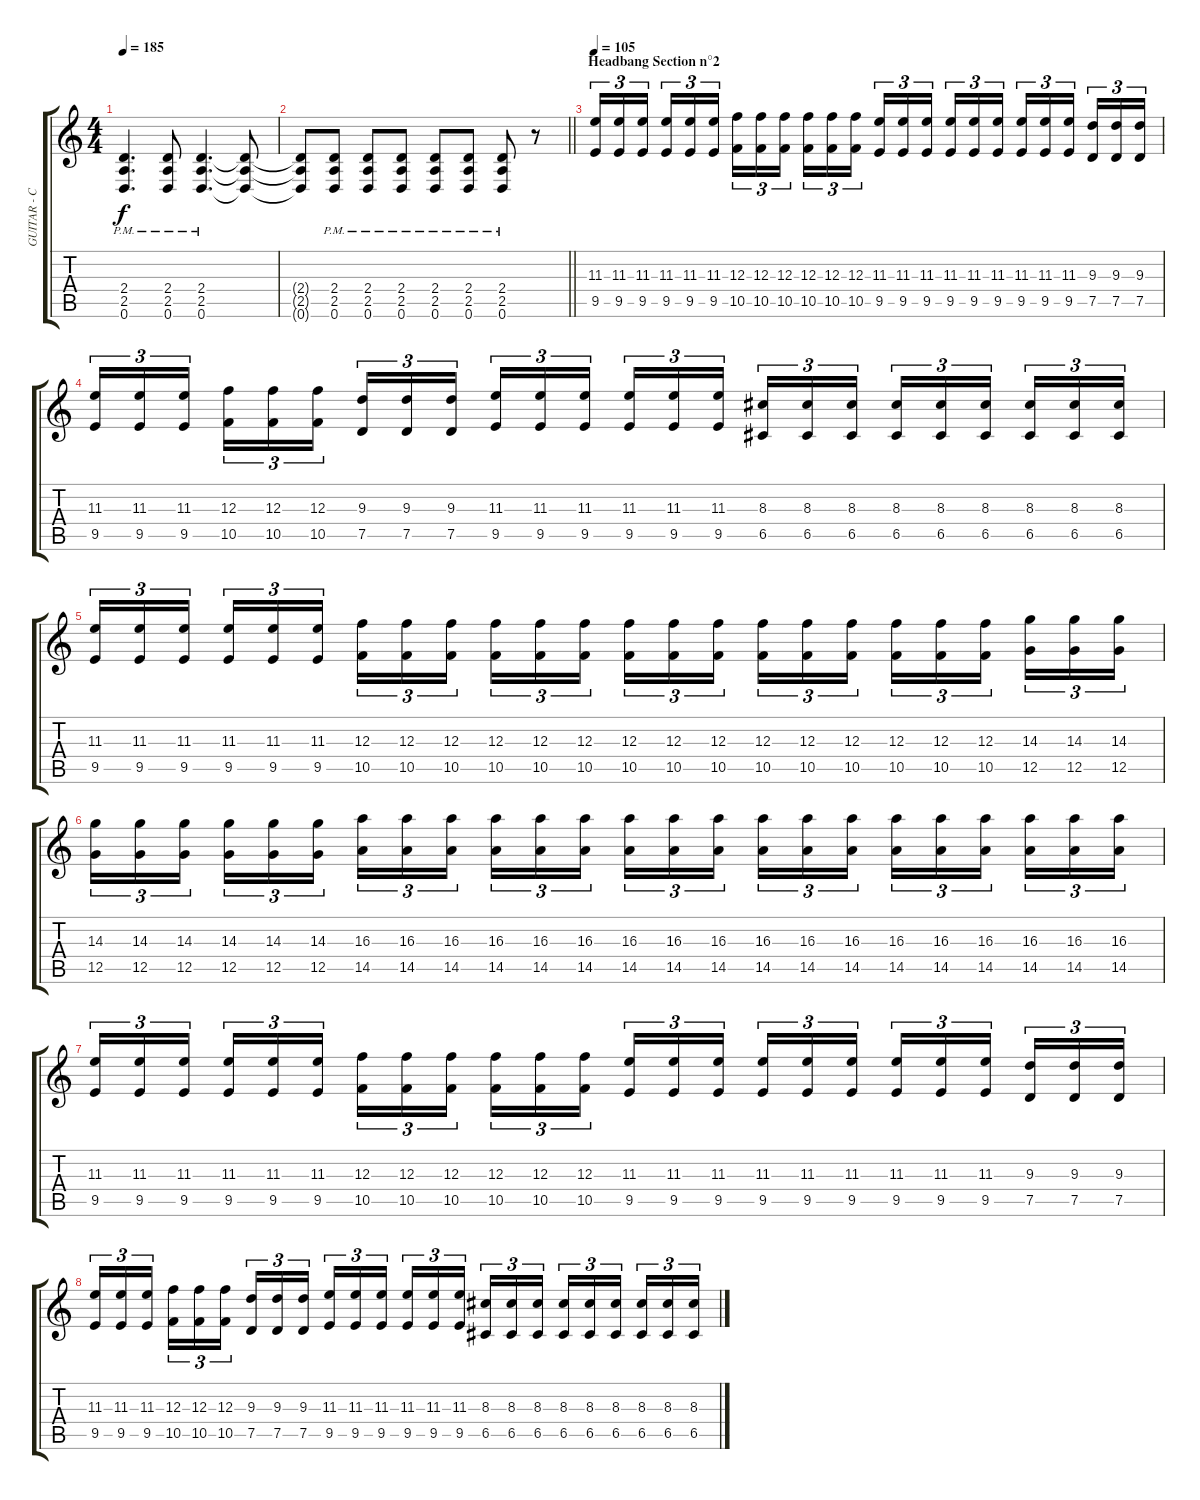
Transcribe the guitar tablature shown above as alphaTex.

\track ("GUITAR - Christian Andreu" "GUITAR - C") {instrument distortionguitar}
\staff {score tabs}
\tuning (D4 A3 F3 C3 G2 D2) {hide}
\ts (4 4)
\tempo 185
\clef g2
\ks c
(2.4{pm} 2.5{pm} 0.6{pm}).4{d dy f} (2.4{pm} 2.5{pm} 0.6{pm}).8 (2.4{pm} 2.5{pm} 0.6{pm}).4{d} (2.4{t} 2.5{t} 0.6{t}).8 |
\barLineRight lightlight
(2.4{t} 2.5{t} 0.6{t}).8 (2.4{pm} 2.5{pm} 0.6{pm}).8 (2.4{pm} 2.5{pm} 0.6{pm}).8 (2.4{pm} 2.5{pm} 0.6{pm}).8 (2.4{pm} 2.5{pm} 0.6{pm}).8 (2.4{pm} 2.5{pm} 0.6{pm}).8 (2.4{pm} 2.5{pm} 0.6{pm}).8 r.8 |
\section ("" "Headbang Section n°2")
\tempo 105
(11.3 9.5).16{tu (3 2)} (11.3 9.5).16{tu (3 2)} (11.3 9.5).16{tu (3 2) beam splitsecondary} (11.3 9.5).16{tu (3 2)} (11.3 9.5).16{tu (3 2)} (11.3 9.5).16{tu (3 2)} (12.3 10.5).16{tu (3 2)} (12.3 10.5).16{tu (3 2)} (12.3 10.5).16{tu (3 2) beam splitsecondary} (12.3 10.5).16{tu (3 2)} (12.3 10.5).16{tu (3 2)} (12.3 10.5).16{tu (3 2)} (11.3 9.5).16{tu (3 2)} (11.3 9.5).16{tu (3 2)} (11.3 9.5).16{tu (3 2) beam splitsecondary} (11.3 9.5).16{tu (3 2)} (11.3 9.5).16{tu (3 2)} (11.3 9.5).16{tu (3 2)} (11.3 9.5).16{tu (3 2)} (11.3 9.5).16{tu (3 2)} (11.3 9.5).16{tu (3 2) beam splitsecondary} (9.3 7.5).16{tu (3 2)} (9.3 7.5).16{tu (3 2)} (9.3 7.5).16{tu (3 2)} |
(11.3 9.5).16{tu (3 2)} (11.3 9.5).16{tu (3 2)} (11.3 9.5).16{tu (3 2) beam splitsecondary} (12.3 10.5).16{tu (3 2)} (12.3 10.5).16{tu (3 2)} (12.3 10.5).16{tu (3 2)} (9.3 7.5).16{tu (3 2)} (9.3 7.5).16{tu (3 2)} (9.3 7.5).16{tu (3 2) beam splitsecondary} (11.3 9.5).16{tu (3 2)} (11.3 9.5).16{tu (3 2)} (11.3 9.5).16{tu (3 2)} (11.3 9.5).16{tu (3 2)} (11.3 9.5).16{tu (3 2)} (11.3 9.5).16{tu (3 2) beam splitsecondary} (8.3 6.5).16{tu (3 2)} (8.3 6.5).16{tu (3 2)} (8.3 6.5).16{tu (3 2)} (8.3 6.5).16{tu (3 2)} (8.3 6.5).16{tu (3 2)} (8.3 6.5).16{tu (3 2) beam splitsecondary} (8.3 6.5).16{tu (3 2)} (8.3 6.5).16{tu (3 2)} (8.3 6.5).16{tu (3 2)} |
(11.3 9.5).16{tu (3 2)} (11.3 9.5).16{tu (3 2)} (11.3 9.5).16{tu (3 2) beam splitsecondary} (11.3 9.5).16{tu (3 2)} (11.3 9.5).16{tu (3 2)} (11.3 9.5).16{tu (3 2)} (12.3 10.5).16{tu (3 2)} (12.3 10.5).16{tu (3 2)} (12.3 10.5).16{tu (3 2) beam splitsecondary} (12.3 10.5).16{tu (3 2)} (12.3 10.5).16{tu (3 2)} (12.3 10.5).16{tu (3 2)} (12.3 10.5).16{tu (3 2)} (12.3 10.5).16{tu (3 2)} (12.3 10.5).16{tu (3 2) beam splitsecondary} (12.3 10.5).16{tu (3 2)} (12.3 10.5).16{tu (3 2)} (12.3 10.5).16{tu (3 2)} (12.3 10.5).16{tu (3 2)} (12.3 10.5).16{tu (3 2)} (12.3 10.5).16{tu (3 2) beam splitsecondary} (14.3 12.5).16{tu (3 2)} (14.3 12.5).16{tu (3 2)} (14.3 12.5).16{tu (3 2)} |
(14.3 12.5).16{tu (3 2)} (14.3 12.5).16{tu (3 2)} (14.3 12.5).16{tu (3 2) beam splitsecondary} (14.3 12.5).16{tu (3 2)} (14.3 12.5).16{tu (3 2)} (14.3 12.5).16{tu (3 2)} (16.3 14.5).16{tu (3 2)} (16.3 14.5).16{tu (3 2)} (16.3 14.5).16{tu (3 2) beam splitsecondary} (16.3 14.5).16{tu (3 2)} (16.3 14.5).16{tu (3 2)} (16.3 14.5).16{tu (3 2)} (16.3 14.5).16{tu (3 2)} (16.3 14.5).16{tu (3 2)} (16.3 14.5).16{tu (3 2) beam splitsecondary} (16.3 14.5).16{tu (3 2)} (16.3 14.5).16{tu (3 2)} (16.3 14.5).16{tu (3 2)} (16.3 14.5).16{tu (3 2)} (16.3 14.5).16{tu (3 2)} (16.3 14.5).16{tu (3 2) beam splitsecondary} (16.3 14.5).16{tu (3 2)} (16.3 14.5).16{tu (3 2)} (16.3 14.5).16{tu (3 2)} |
(11.3 9.5).16{tu (3 2)} (11.3 9.5).16{tu (3 2)} (11.3 9.5).16{tu (3 2) beam splitsecondary} (11.3 9.5).16{tu (3 2)} (11.3 9.5).16{tu (3 2)} (11.3 9.5).16{tu (3 2)} (12.3 10.5).16{tu (3 2)} (12.3 10.5).16{tu (3 2)} (12.3 10.5).16{tu (3 2) beam splitsecondary} (12.3 10.5).16{tu (3 2)} (12.3 10.5).16{tu (3 2)} (12.3 10.5).16{tu (3 2)} (11.3 9.5).16{tu (3 2)} (11.3 9.5).16{tu (3 2)} (11.3 9.5).16{tu (3 2) beam splitsecondary} (11.3 9.5).16{tu (3 2)} (11.3 9.5).16{tu (3 2)} (11.3 9.5).16{tu (3 2)} (11.3 9.5).16{tu (3 2)} (11.3 9.5).16{tu (3 2)} (11.3 9.5).16{tu (3 2) beam splitsecondary} (9.3 7.5).16{tu (3 2)} (9.3 7.5).16{tu (3 2)} (9.3 7.5).16{tu (3 2)} |
(11.3 9.5).16{tu (3 2)} (11.3 9.5).16{tu (3 2)} (11.3 9.5).16{tu (3 2) beam splitsecondary} (12.3 10.5).16{tu (3 2)} (12.3 10.5).16{tu (3 2)} (12.3 10.5).16{tu (3 2)} (9.3 7.5).16{tu (3 2)} (9.3 7.5).16{tu (3 2)} (9.3 7.5).16{tu (3 2) beam splitsecondary} (11.3 9.5).16{tu (3 2)} (11.3 9.5).16{tu (3 2)} (11.3 9.5).16{tu (3 2)} (11.3 9.5).16{tu (3 2)} (11.3 9.5).16{tu (3 2)} (11.3 9.5).16{tu (3 2) beam splitsecondary} (8.3 6.5).16{tu (3 2)} (8.3 6.5).16{tu (3 2)} (8.3 6.5).16{tu (3 2)} (8.3 6.5).16{tu (3 2)} (8.3 6.5).16{tu (3 2)} (8.3 6.5).16{tu (3 2) beam splitsecondary} (8.3 6.5).16{tu (3 2)} (8.3 6.5).16{tu (3 2)} (8.3 6.5).16{tu (3 2)}
